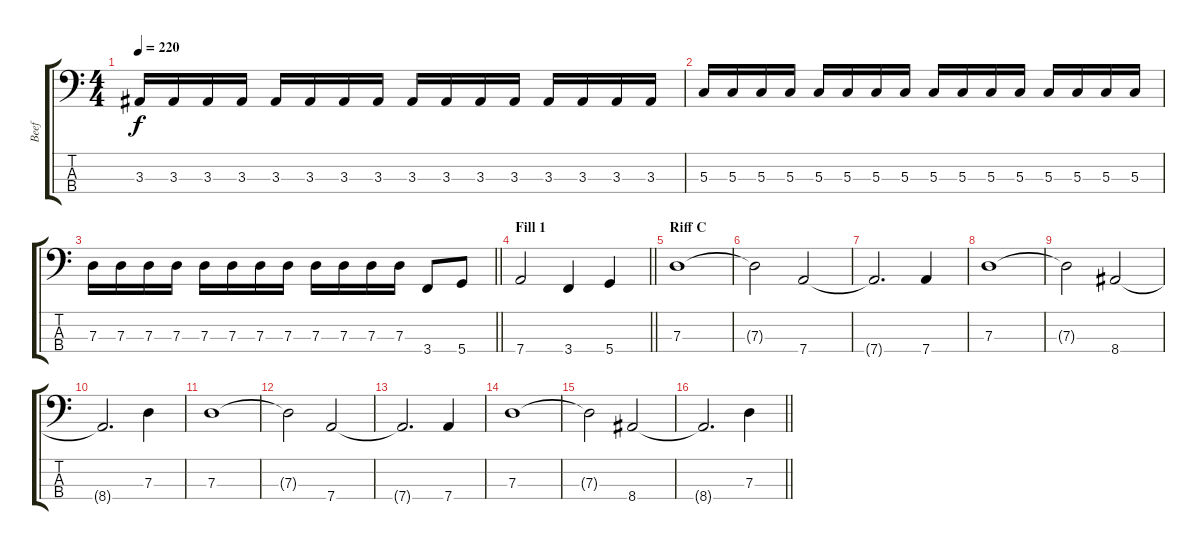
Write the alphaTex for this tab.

\track ("Beef" "Beef") {instrument electricbassfinger}
\staff {score tabs}
\tuning (F2 C2 G1 D1) {hide}
\ts (4 4)
\tempo 220
\clef f4
\ks c
3.3.16{dy f} 3.3.16 3.3.16 3.3.16 3.3.16 3.3.16 3.3.16 3.3.16 3.3.16 3.3.16 3.3.16 3.3.16 3.3.16 3.3.16 3.3.16 3.3.16 |
5.3.16 5.3.16 5.3.16 5.3.16 5.3.16 5.3.16 5.3.16 5.3.16 5.3.16 5.3.16 5.3.16 5.3.16 5.3.16 5.3.16 5.3.16 5.3.16 |
\barLineRight lightlight
7.3.16 7.3.16 7.3.16 7.3.16 7.3.16 7.3.16 7.3.16 7.3.16 7.3.16 7.3.16 7.3.16 7.3.16 3.4.8 5.4.8 |
\section ("" "Fill 1")
\barLineRight lightlight
7.4.2 3.4.4 5.4.4 |
\section ("" "Riff C")
7.3.1 |
7.3{t}.2 7.4.2 |
7.4{t}.2{d} 7.4.4 |
7.3.1 |
7.3{t}.2 8.4.2 |
8.4{t}.2{d} 7.3.4 |
7.3.1 |
7.3{t}.2 7.4.2 |
7.4{t}.2{d} 7.4.4 |
7.3.1 |
7.3{t}.2 8.4.2 |
\barLineRight lightlight
8.4{t}.2{d} 7.3.4
